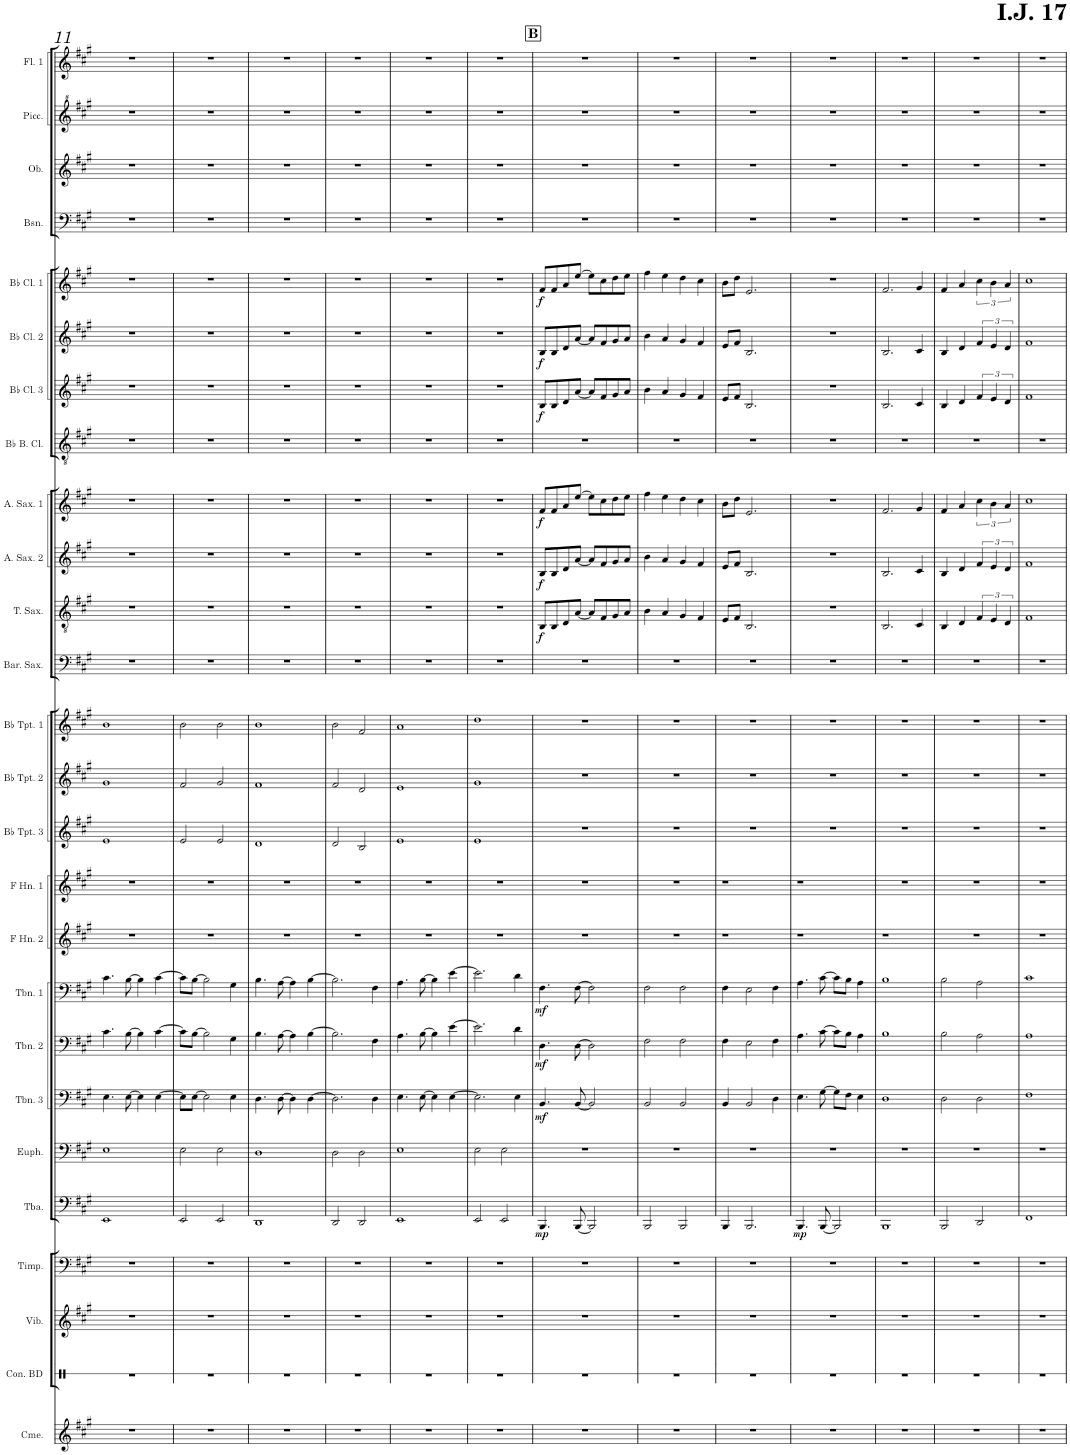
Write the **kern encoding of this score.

**kern	**kern	**kern	**kern	**kern	**dynam	**kern	**kern	**dynam	**kern	**dynam	**kern	**dynam	**kern	**kern	**kern	**kern	**kern	**kern	**kern	**dynam	**kern	**dynam	**kern	**dynam	**kern	**kern	**dynam	**kern	**dynam	**kern	**dynam	**kern	**kern	**kern	**kern
*part26	*part25	*part24	*part23	*part22	*part22	*part21	*part20	*part20	*part19	*part19	*part18	*part18	*part17	*part16	*part15	*part14	*part13	*part12	*part11	*part11	*part10	*part10	*part9	*part9	*part8	*part7	*part7	*part6	*part6	*part5	*part5	*part4	*part3	*part2	*part1
*staff26	*staff25	*staff24	*staff23	*staff22	*staff22	*staff21	*staff20	*staff20	*staff19	*staff19	*staff18	*staff18	*staff17	*staff16	*staff15	*staff14	*staff13	*staff12	*staff11	*staff11	*staff10	*staff10	*staff9	*staff9	*staff8	*staff7	*staff7	*staff6	*staff6	*staff5	*staff5	*staff4	*staff3	*staff2	*staff1
*I"Chimes	*I"Concert Snare Drum	*I"Vibraphone	*I"Timpani	*I"Tuba	*	*I"Euphonium	*I"Trombone 3	*	*I"Trombone 2	*	*I"Trombone 1	*	*I"Horn in F 2	*I"Horn in F 1	*I"Bb Trumpet 3	*I"Bb Trumpet 2	*I"Bb Trumpet 1	*I"Baritone Saxophone	*I"Tenor Saxophone	*	*I"Alto Saxophone 2	*	*I"Alto Saxophone 1	*	*I"Bb Bass Clarinet	*I"Bb Clarinet 3	*	*I"Bb Clarinet 2	*	*I"Bb Clarinet 1	*	*I"Bassoon	*I"Oboe	*I"Flute 2	*I"Flute 1
*I'Cme.	*I'Con. Sn.	*I'Vib.	*I'Timp.	*I'Tba.	*	*I'Euph.	*I'Tbn. 3	*	*I'Tbn. 2	*	*I'Tbn. 1	*	*	*	*I'Bb Tpt. 3	*I'Bb Tpt. 2	*I'Bb Tpt. 1	*I'Bar. Sax.	*I'T. Sax.	*	*I'A. Sax. 2	*	*I'A. Sax. 1	*	*I'Bb B. Cl.	*I'Bb Cl. 3	*	*I'Bb Cl. 2	*	*I'Bb Cl. 1	*	*I'Bsn.	*I'Ob.	*I'Fl. 2	*I'Fl. 1
!!LO:PB:g=z
*clefG2	*clefX	*clefG2	*clefF4	*clefF4	*	*clefF4	*clefF4	*	*clefF4	*	*clefF4	*	*clefG2	*clefG2	*clefG2	*clefG2	*clefG2	*clefF4	*clefGv2	*	*clefG2	*	*clefG2	*	*clefGv2	*clefG2	*	*clefG2	*	*clefG2	*	*clefF4	*clefG2	*clefG^2	*clefG2
*	*	*	*	*	*	*	*	*	*	*	*	*	*ITrd4c7	*ITrd4c7	*ITrd1c2	*ITrd1c2	*ITrd1c2	*ITrd12c21	*ITrd8c14	*	*ITrd5c9	*	*ITrd5c9	*	*ITrd8c14	*ITrd1c2	*	*ITrd1c2	*	*ITrd1c2	*	*	*	*	*
*k[f#c#g#]	*k[]	*k[f#c#g#]	*k[f#c#g#]	*k[f#c#g#]	*	*k[f#c#g#]	*k[f#c#g#]	*	*k[f#c#g#]	*	*k[f#c#g#]	*	*k[f#c#g#]	*k[f#c#g#]	*k[f#c#g#]	*k[f#c#g#]	*k[f#c#g#]	*k[f#c#g#]	*k[f#c#g#]	*	*k[f#c#g#]	*	*k[f#c#g#]	*	*k[f#c#g#]	*k[f#c#g#]	*	*k[f#c#g#]	*	*k[f#c#g#]	*	*k[f#c#g#]	*k[f#c#g#]	*k[f#c#g#]	*k[f#c#g#]
*M4/4	*M4/4	*M4/4	*M4/4	*M4/4	*	*M4/4	*M4/4	*	*M4/4	*	*M4/4	*	*M4/4	*M4/4	*M4/4	*M4/4	*M4/4	*M4/4	*M4/4	*	*M4/4	*	*M4/4	*	*M4/4	*M4/4	*	*M4/4	*	*M4/4	*	*M4/4	*M4/4	*M4/4	*M4/4
=11	=11	=11	=11	=11	=11	=11	=11	=11	=11	=11	=11	=11	=11	=11	=11	=11	=11	=11	=11	=11	=11	=11	=11	=11	=11	=11	=11	=11	=11	=11	=11	=11	=11	=11	=11
1r	1r	1r	1r	1EE	.	1E	4.E\	.	4.c#\	.	4.c#\	.	1r	1r	1e	1g#	1b	1r	1r	.	1r	.	1r	.	1r	1r	.	1r	.	1r	.	1r	1r	1r	1r
.	.	.	.	.	.	.	[8E\	.	[8B\	.	[8B\	.	.	.	.	.	.	.	.	.	.	.	.	.	.	.	.	.	.	.	.	.	.	.	.
.	.	.	.	.	.	.	4E\]	.	4B\]	.	4B\]	.	.	.	.	.	.	.	.	.	.	.	.	.	.	.	.	.	.	.	.	.	.	.	.
.	.	.	.	.	.	.	[4E\	.	[4c#\	.	[4c#\	.	.	.	.	.	.	.	.	.	.	.	.	.	.	.	.	.	.	.	.	.	.	.	.
=12	=12	=12	=12	=12	=12	=12	=12	=12	=12	=12	=12	=12	=12	=12	=12	=12	=12	=12	=12	=12	=12	=12	=12	=12	=12	=12	=12	=12	=12	=12	=12	=12	=12	=12	=12
1r	1r	1r	1r	2EE/	.	2E\	8E\L]	.	8c#\L]	.	8c#\L]	.	1r	1r	2e/	2f#/	2b\	1r	1r	.	1r	.	1r	.	1r	1r	.	1r	.	1r	.	1r	1r	1r	1r
.	.	.	.	.	.	.	[8E\J	.	[8B\J	.	[8B\J	.	.	.	.	.	.	.	.	.	.	.	.	.	.	.	.	.	.	.	.	.	.	.	.
.	.	.	.	.	.	.	2E\]	.	2B\]	.	2B\]	.	.	.	.	.	.	.	.	.	.	.	.	.	.	.	.	.	.	.	.	.	.	.	.
.	.	.	.	2EE/	.	2E\	.	.	.	.	.	.	.	.	2e/	2g#/	2b\	.	.	.	.	.	.	.	.	.	.	.	.	.	.	.	.	.	.
.	.	.	.	.	.	.	4E\	.	4G#\	.	4G#\	.	.	.	.	.	.	.	.	.	.	.	.	.	.	.	.	.	.	.	.	.	.	.	.
=13	=13	=13	=13	=13	=13	=13	=13	=13	=13	=13	=13	=13	=13	=13	=13	=13	=13	=13	=13	=13	=13	=13	=13	=13	=13	=13	=13	=13	=13	=13	=13	=13	=13	=13	=13
1r	1r	1r	1r	1DD	.	1D	4.D\	.	4.B\	.	4.B\	.	1r	1r	1d	1f#	1b	1r	1r	.	1r	.	1r	.	1r	1r	.	1r	.	1r	.	1r	1r	1r	1r
.	.	.	.	.	.	.	[8D\	.	[8A\	.	[8A\	.	.	.	.	.	.	.	.	.	.	.	.	.	.	.	.	.	.	.	.	.	.	.	.
.	.	.	.	.	.	.	4D\]	.	4A\]	.	4A\]	.	.	.	.	.	.	.	.	.	.	.	.	.	.	.	.	.	.	.	.	.	.	.	.
.	.	.	.	.	.	.	[4D\	.	[4B\	.	[4B\	.	.	.	.	.	.	.	.	.	.	.	.	.	.	.	.	.	.	.	.	.	.	.	.
=14	=14	=14	=14	=14	=14	=14	=14	=14	=14	=14	=14	=14	=14	=14	=14	=14	=14	=14	=14	=14	=14	=14	=14	=14	=14	=14	=14	=14	=14	=14	=14	=14	=14	=14	=14
1r	1r	1r	1r	2DD/	.	2D\	2.D\]	.	2.B\]	.	2.B\]	.	1r	1r	2d/	2f#/	2b\	1r	1r	.	1r	.	1r	.	1r	1r	.	1r	.	1r	.	1r	1r	1r	1r
.	.	.	.	2DD/	.	2D\	.	.	.	.	.	.	.	.	2B/	2d/	2f#/	.	.	.	.	.	.	.	.	.	.	.	.	.	.	.	.	.	.
.	.	.	.	.	.	.	4D\	.	4F#\	.	4F#\	.	.	.	.	.	.	.	.	.	.	.	.	.	.	.	.	.	.	.	.	.	.	.	.
=15	=15	=15	=15	=15	=15	=15	=15	=15	=15	=15	=15	=15	=15	=15	=15	=15	=15	=15	=15	=15	=15	=15	=15	=15	=15	=15	=15	=15	=15	=15	=15	=15	=15	=15	=15
1r	1r	1r	1r	1EE	.	1E	4.E\	.	4.A\	.	4.A\	.	1r	1r	1e	1e	1a	1r	1r	.	1r	.	1r	.	1r	1r	.	1r	.	1r	.	1r	1r	1r	1r
.	.	.	.	.	.	.	[8E\	.	[8B\	.	[8B\	.	.	.	.	.	.	.	.	.	.	.	.	.	.	.	.	.	.	.	.	.	.	.	.
.	.	.	.	.	.	.	4E\]	.	4B\]	.	4B\]	.	.	.	.	.	.	.	.	.	.	.	.	.	.	.	.	.	.	.	.	.	.	.	.
.	.	.	.	.	.	.	[4E\	.	[4e\	.	[4e\	.	.	.	.	.	.	.	.	.	.	.	.	.	.	.	.	.	.	.	.	.	.	.	.
=16	=16	=16	=16	=16	=16	=16	=16	=16	=16	=16	=16	=16	=16	=16	=16	=16	=16	=16	=16	=16	=16	=16	=16	=16	=16	=16	=16	=16	=16	=16	=16	=16	=16	=16	=16
1r	1r	1r	1r	2EE/	.	2E\	2.E\]	.	2.e\]	.	2.e\]	.	1r	1r	1e	1g#	1dd	1r	1r	.	1r	.	1r	.	1r	1r	.	1r	.	1r	.	1r	1r	1r	1r
.	.	.	.	2EE/	.	2E\	.	.	.	.	.	.	.	.	.	.	.	.	.	.	.	.	.	.	.	.	.	.	.	.	.	.	.	.	.
.	.	.	.	.	.	.	4E\	.	4d\	.	4d\	.	.	.	.	.	.	.	.	.	.	.	.	.	.	.	.	.	.	.	.	.	.	.	.
!!LO:REH:place=s1:a:B:cj:fs=14:t=B
=17	=17	=17	=17	=17	=17	=17	=17	=17	=17	=17	=17	=17	=17	=17	=17	=17	=17	=17	=17	=17	=17	=17	=17	=17	=17	=17	=17	=17	=17	=17	=17	=17	=17	=17	=17
!	!	!	!	!	!LO:DY:b	!	!	!LO:DY:b	!	!LO:DY:b	!	!LO:DY:b	!	!	!	!	!	!	!	!LO:DY:b	!	!LO:DY:b	!	!LO:DY:b	!	!	!LO:DY:b	!	!LO:DY:b	!	!LO:DY:b	!	!	!	!
1r	1r	1r	1r	4.BBB/	mp	1r	4.BB/	mf	4.D\	mf	4.F#\	mf	1r	1r	1r	1r	1r	1r	8BB/L	f	8B/L	f	8f#/L	f	1r	8B/L	f	8B/L	f	8f#/L	f	1r	1r	1r	1r
.	.	.	.	.	.	.	.	.	.	.	.	.	.	.	.	.	.	.	8BB/	.	8B/	.	8f#/	.	.	8B/	.	8B/	.	8f#/	.	.	.	.	.
.	.	.	.	.	.	.	.	.	.	.	.	.	.	.	.	.	.	.	8D/	.	8d/	.	8a/	.	.	8d/	.	8d/	.	8a/	.	.	.	.	.
.	.	.	.	[8BBB/	.	.	[8BB/	.	[8D\	.	[8F#\	.	.	.	.	.	.	.	[8A/J	.	[8a/J	.	[8ee/J	.	.	[8a/J	.	[8a/J	.	[8ee/J	.	.	.	.	.
.	.	.	.	2BBB/]	.	.	2BB/]	.	2D\]	.	2F#\]	.	.	.	.	.	.	.	8A/L]	.	8a/L]	.	8ee\L]	.	.	8a/L]	.	8a/L]	.	8ee\L]	.	.	.	.	.
.	.	.	.	.	.	.	.	.	.	.	.	.	.	.	.	.	.	.	8F#/	.	8f#/	.	8cc#\	.	.	8f#/	.	8f#/	.	8cc#\	.	.	.	.	.
.	.	.	.	.	.	.	.	.	.	.	.	.	.	.	.	.	.	.	8G#/	.	8g#/	.	8dd\	.	.	8g#/	.	8g#/	.	8dd\	.	.	.	.	.
.	.	.	.	.	.	.	.	.	.	.	.	.	.	.	.	.	.	.	8A/J	.	8a/J	.	8ee\J	.	.	8a/J	.	8a/J	.	8ee\J	.	.	.	.	.
=18	=18	=18	=18	=18	=18	=18	=18	=18	=18	=18	=18	=18	=18	=18	=18	=18	=18	=18	=18	=18	=18	=18	=18	=18	=18	=18	=18	=18	=18	=18	=18	=18	=18	=18	=18
1r	1r	1r	1r	2BBB/	.	1r	2BB/	.	2F#\	.	2F#\	.	1r	1r	1r	1r	1r	1r	4B\	.	4b\	.	4ff#\	.	1r	4b\	.	4b\	.	4ff#\	.	1r	1r	1r	1r
.	.	.	.	.	.	.	.	.	.	.	.	.	.	.	.	.	.	.	4A/	.	4a/	.	4ee\	.	.	4a/	.	4a/	.	4ee\	.	.	.	.	.
.	.	.	.	2BBB/	.	.	2BB/	.	2F#\	.	2F#\	.	.	.	.	.	.	.	4G#/	.	4g#/	.	4dd\	.	.	4g#/	.	4g#/	.	4dd\	.	.	.	.	.
.	.	.	.	.	.	.	.	.	.	.	.	.	.	.	.	.	.	.	4F#/	.	4f#/	.	4cc#\	.	.	4f#/	.	4f#/	.	4cc#\	.	.	.	.	.
=19	=19	=19	=19	=19	=19	=19	=19	=19	=19	=19	=19	=19	=19	=19	=19	=19	=19	=19	=19	=19	=19	=19	=19	=19	=19	=19	=19	=19	=19	=19	=19	=19	=19	=19	=19
1r	1r	1r	1r	4BBB/	.	1r	4BB/	.	4F#\	.	4F#\	.	1r	1r	1r	1r	1r	1r	8E/L	.	8e/L	.	8b\L	.	1r	8e/L	.	8e/L	.	8b\L	.	1r	1r	1r	1r
.	.	.	.	.	.	.	.	.	.	.	.	.	.	.	.	.	.	.	8F#/J	.	8f#/J	.	8dd\J	.	.	8f#/J	.	8f#/J	.	8dd\J	.	.	.	.	.
.	.	.	.	2.BBB/	.	.	2BB/	.	2E\	.	2E\	.	.	.	.	.	.	.	2.BB/	.	2.B/	.	2.e/	.	.	2.B/	.	2.B/	.	2.e/	.	.	.	.	.
.	.	.	.	.	.	.	4D\	.	4F#\	.	4F#\	.	.	.	.	.	.	.	.	.	.	.	.	.	.	.	.	.	.	.	.	.	.	.	.
=20	=20	=20	=20	=20	=20	=20	=20	=20	=20	=20	=20	=20	=20	=20	=20	=20	=20	=20	=20	=20	=20	=20	=20	=20	=20	=20	=20	=20	=20	=20	=20	=20	=20	=20	=20
!	!	!	!	!	!LO:DY:b	!	!	!	!	!	!	!	!	!	!	!	!	!	!	!	!	!	!	!	!	!	!	!	!	!	!	!	!	!	!
1r	1r	1r	1r	4.BBB/	mp	1r	4.E\	.	4.A\	.	4.A\	.	1r	1r	1r	1r	1r	1r	1r	.	1r	.	1r	.	1r	1r	.	1r	.	1r	.	1r	1r	1r	1r
.	.	.	.	[8BBB/	.	.	[8G#\	.	[8c#\	.	[8c#\	.	.	.	.	.	.	.	.	.	.	.	.	.	.	.	.	.	.	.	.	.	.	.	.
.	.	.	.	2BBB/]	.	.	8G#\L]	.	8c#\L]	.	8c#\L]	.	.	.	.	.	.	.	.	.	.	.	.	.	.	.	.	.	.	.	.	.	.	.	.
.	.	.	.	.	.	.	8F#\J	.	8B\J	.	8B\J	.	.	.	.	.	.	.	.	.	.	.	.	.	.	.	.	.	.	.	.	.	.	.	.
.	.	.	.	.	.	.	4E\	.	4A\	.	4A\	.	.	.	.	.	.	.	.	.	.	.	.	.	.	.	.	.	.	.	.	.	.	.	.
=21	=21	=21	=21	=21	=21	=21	=21	=21	=21	=21	=21	=21	=21	=21	=21	=21	=21	=21	=21	=21	=21	=21	=21	=21	=21	=21	=21	=21	=21	=21	=21	=21	=21	=21	=21
1r	1r	1r	1r	1BBB	.	1r	1D	.	1B	.	1B	.	1r	1r	1r	1r	1r	1r	2.BB/	.	2.B/	.	2.f#/	.	1r	2.B/	.	2.B/	.	2.f#/	.	1r	1r	1r	1r
.	.	.	.	.	.	.	.	.	.	.	.	.	.	.	.	.	.	.	4C#/	.	4c#/	.	4g#/	.	.	4c#/	.	4c#/	.	4g#/	.	.	.	.	.
=22	=22	=22	=22	=22	=22	=22	=22	=22	=22	=22	=22	=22	=22	=22	=22	=22	=22	=22	=22	=22	=22	=22	=22	=22	=22	=22	=22	=22	=22	=22	=22	=22	=22	=22	=22
1r	1r	1r	1r	2BBB/	.	1r	2D\	.	2B\	.	2B\	.	1r	1r	1r	1r	1r	1r	4BB/	.	4B/	.	4f#/	.	1r	4B/	.	4B/	.	4f#/	.	1r	1r	1r	1r
.	.	.	.	.	.	.	.	.	.	.	.	.	.	.	.	.	.	.	4D/	.	4d/	.	4a/	.	.	4d/	.	4d/	.	4a/	.	.	.	.	.
.	.	.	.	2DD/	.	.	2D\	.	2A\	.	2A\	.	.	.	.	.	.	.	6F#/	.	6f#/	.	6cc#\	.	.	6f#/	.	6f#/	.	6cc#\	.	.	.	.	.
.	.	.	.	.	.	.	.	.	.	.	.	.	.	.	.	.	.	.	6E/	.	6e/	.	6b\	.	.	6e/	.	6e/	.	6b\	.	.	.	.	.
.	.	.	.	.	.	.	.	.	.	.	.	.	.	.	.	.	.	.	6D/	.	6d/	.	6a/	.	.	6d/	.	6d/	.	6a/	.	.	.	.	.
=23	=23	=23	=23	=23	=23	=23	=23	=23	=23	=23	=23	=23	=23	=23	=23	=23	=23	=23	=23	=23	=23	=23	=23	=23	=23	=23	=23	=23	=23	=23	=23	=23	=23	=23	=23
1r	1r	1r	1r	1FF#	.	1r	1F#	.	1A	.	1c#	.	1r	1r	1r	1r	1r	1r	1F#	.	1f#	.	1cc#	.	1r	1f#	.	1f#	.	1cc#	.	1r	1r	1r	1r
=	=	=	=	=	=	=	=	=	=	=	=	=	=	=	=	=	=	=	=	=	=	=	=	=	=	=	=	=	=	=	=	=	=	=	=
*-	*-	*-	*-	*-	*-	*-	*-	*-	*-	*-	*-	*-	*-	*-	*-	*-	*-	*-	*-	*-	*-	*-	*-	*-	*-	*-	*-	*-	*-	*-	*-	*-	*-	*-	*-
